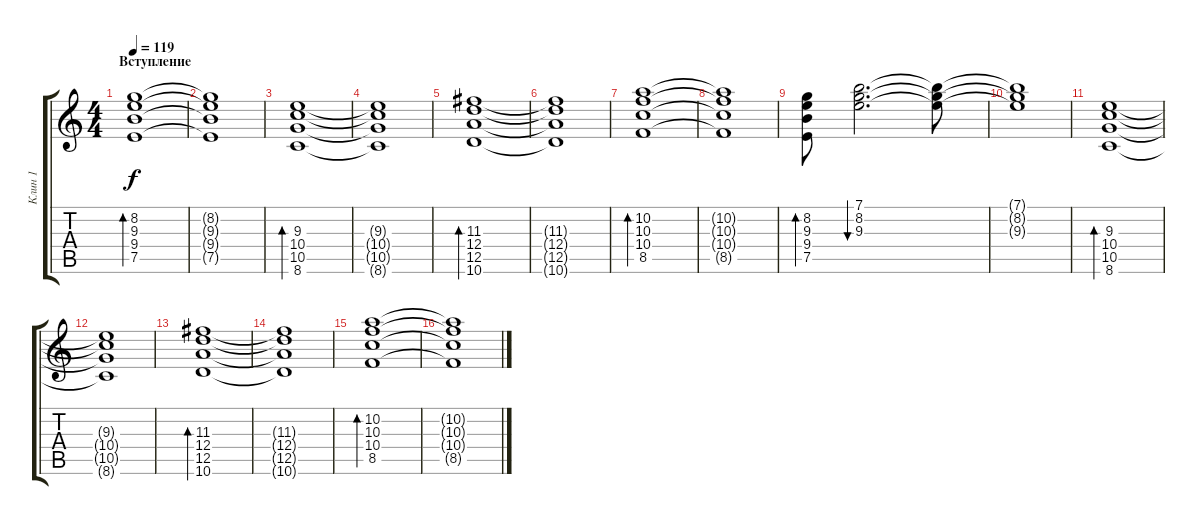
\track ("Клин 1" "Клин 1") {instrument electricguitarclean}
\staff {score tabs}
\tuning (E4 B3 G3 D3 A2 E2) {hide}
\ts (4 4)
\section ("" "Вступление")
\tempo 119
\clef g2
\ks c
(8.2 9.3 9.4 7.5).1{bd 30 dy f instrument electricguitarclean} |
(8.2{t} 9.3{t} 9.4{t} 7.5{t}).1 |
(9.3 10.4 10.5 8.6).1{bd 30} |
(9.3{t} 10.4{t} 10.5{t} 8.6{t}).1 |
(11.3 12.4 12.5 10.6).1{bd 30} |
(11.3{t} 12.4{t} 12.5{t} 10.6{t}).1 |
(10.2 10.3 10.4 8.5).1{bd 30} |
(10.2{t} 10.3{t} 10.4{t} 8.5{t}).1 |
(8.2 9.3 9.4 7.5).8{bd 30} (7.1 8.2 9.3).2{d bu 30} (7.1{t} 8.2{t} 9.3{t}).8 |
(7.1{t} 8.2{t} 9.3{t}).1 |
(9.3 10.4 10.5 8.6).1{bd 30} |
(9.3{t} 10.4{t} 10.5{t} 8.6{t}).1 |
(11.3 12.4 12.5 10.6).1{bd 30} |
(11.3{t} 12.4{t} 12.5{t} 10.6{t}).1 |
(10.2 10.3 10.4 8.5).1{bd 30} |
(10.2{t} 10.3{t} 10.4{t} 8.5{t}).1
